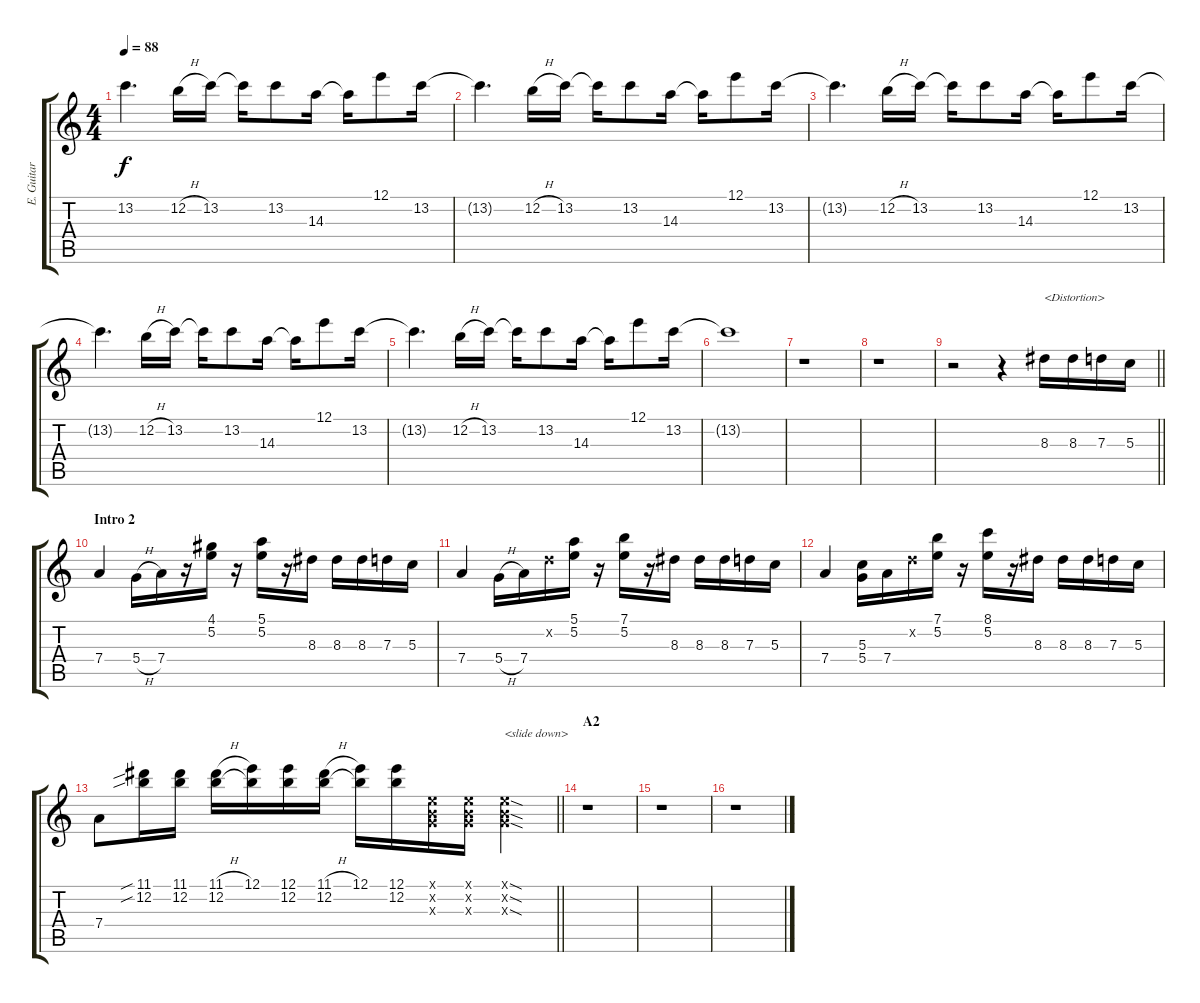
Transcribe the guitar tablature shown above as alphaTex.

\track ("E. Guitar III" "E. Guitar ") {instrument overdrivenguitar}
\staff {score tabs}
\tuning (E4 B3 G3 D3 A2 E2) {hide}
\ts (4 4)
\tempo 88
\clef g2
\ks c
13.2{t}.4{d dy f} 12.2{h}.16 13.2.16 13.2{t}.16 13.2.8 14.3.16 14.3{t}.16 12.1.8 13.2.16 |
13.2{t}.4{d} 12.2{h}.16 13.2.16 13.2{t}.16 13.2.8 14.3.16 14.3{t}.16 12.1.8 13.2.16 |
13.2{t}.4{d} 12.2{h}.16 13.2.16 13.2{t}.16 13.2.8 14.3.16 14.3{t}.16 12.1.8 13.2.16 |
13.2{t}.4{d} 12.2{h}.16 13.2.16 13.2{t}.16 13.2.8 14.3.16 14.3{t}.16 12.1.8 13.2.16 |
13.2{t}.4{d} 12.2{h}.16 13.2.16 13.2{t}.16 13.2.8 14.3.16 14.3{t}.16 12.1.8 13.2.16 |
13.2{t}.1 |
r.1 |
r.1 |
\barLineRight lightlight
r.2 r.4 8.3.16{txt "<Distortion>" instrument overdrivenguitar} 8.3.16 7.3.16 5.3.16 |
\section ("" "Intro 2")
7.4.4 5.4{h}.16 7.4.16 r.16 (4.1 5.2).16 r.16 (5.1 5.2).16 r.16 8.3.16 8.3.16 8.3.16 7.3.16 5.3.16 |
7.4.4 5.4{h}.16 7.4.16 3.2{x}.16 (5.1 5.2).16 r.16 (7.1 5.2).16 r.16 8.3.16 8.3.16 8.3.16 7.3.16 5.3.16 |
7.4.4 (5.3 5.4).16 7.4.16 3.2{x}.16 (7.1 5.2).16 r.16 (8.1 5.2).16 r.16 8.3.16 8.3.16 8.3.16 7.3.16 5.3.16 |
\barLineRight lightlight
7.4.8 (11.1{sib} 12.2{sib}).16 (11.1 12.2).16 (11.1{h} 12.2).16 (12.1 12.2{t}).16 (12.1 12.2).16 (11.1{h} 12.2).16 (12.1 12.2{t}).16 (12.1 12.2).16 (0.1{x} 0.2{x} 0.3{x}).16 (0.1{x} 0.2{x} 0.3{x}).16 (0.1{sod x} 0.2{sod x} 0.3{sod x}).4{txt "<slide down>"} |
\section ("" "A2")
r.1 |
r.1 |
r.1
